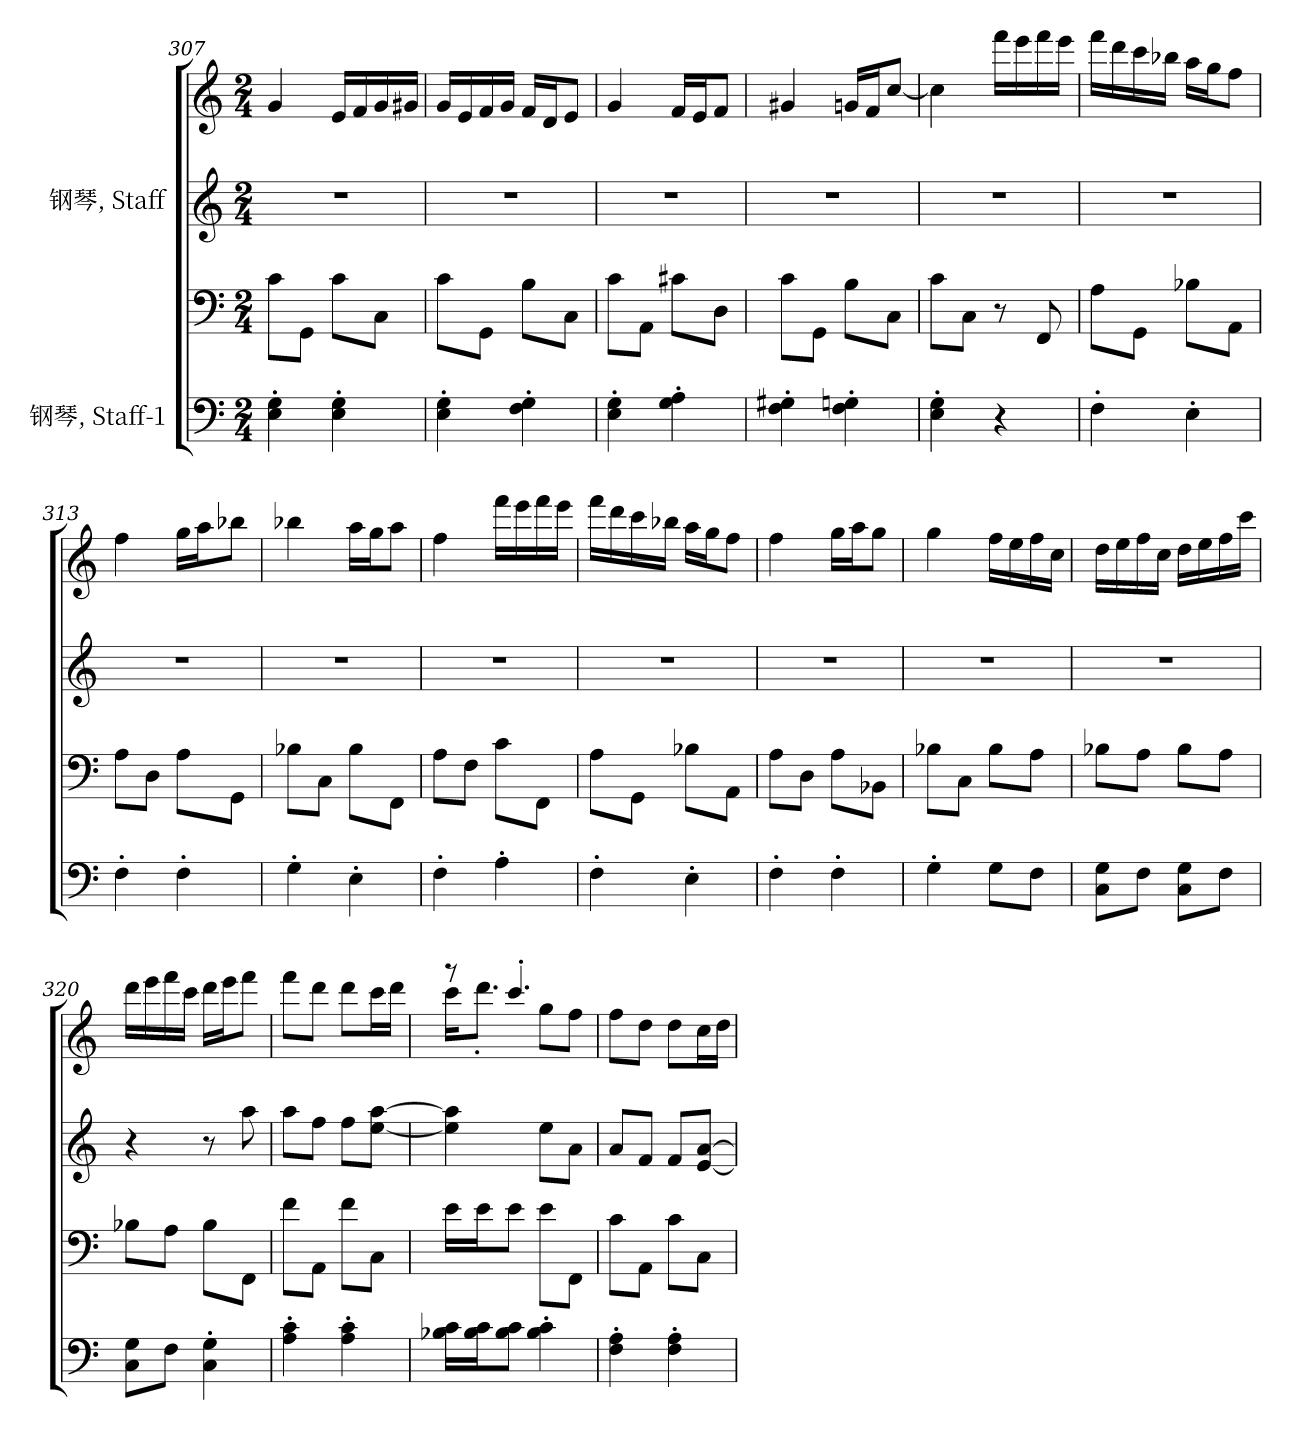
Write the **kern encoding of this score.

**kern	**kern	**kern	**kern
*part2	*part2	*part1	*part1
*staff4	*staff3	*staff2	*staff1
*I"钢琴, Staff-1	*	*I"钢琴, Staff	*
*clefF4	*clefF4	*clefG2	*clefG2
*k[]	*k[]	*k[]	*k[]
*M2/4	*M2/4	*M2/4	*M2/4
=307	=307	=307	=307
4E\' 4G\'	8c\L	2r	4g/
.	8GG\J	.	.
4E\' 4G\'	8c\L	.	16e/LL
.	.	.	16f/
.	8C\J	.	16g/
.	.	.	16g#X/JJ
=308	=308	=308	=308
4E\' 4G\'	8c\L	2r	16g/LL
.	.	.	16e/
.	8GG\J	.	16f/
.	.	.	16g/JJ
4F\' 4G\'	8B\L	.	16f/LL
.	.	.	16d/J
.	8C\J	.	8e/J
=309	=309	=309	=309
4E\' 4G\'	8c\L	2r	4g/
.	8AA\J	.	.
4G\' 4A\'	8c#X\L	.	16f/LL
.	.	.	16e/J
.	8D\J	.	8f/J
=310	=310	=310	=310
4F\' 4G#X\'	8c\L	2r	4g#X/
.	8GG\J	.	.
4F\' 4Gn\'	8B\L	.	16gn/LL
.	.	.	16f/J
.	8C\J	.	[8cc/J
!!LO:LB:g=z
=311	=311	=311	=311
4E\' 4G\'	8c\L	2r	4cc\]
.	8C\J	.	.
4r	8r	.	16fff\LL
.	.	.	16eee\
*	*	*	*MM170
.	8FF/	.	16fff\
.	.	.	16eee\JJ
=312	=312	=312	=312
4F'\	8A\L	2r	16fff\LL
.	.	.	16ddd\
.	8GG\J	.	16ccc\
.	.	.	16bb-X\JJ
4E'\	8B-X\L	.	16aa\LL
.	.	.	16gg\J
.	8AA\J	.	8ff\J
=313	=313	=313	=313
4F'\	8A\L	2r	4ff\
.	8D\J	.	.
4F'\	8A\L	.	16gg\LL
.	.	.	16aa\J
.	8GG\J	.	8bb-X\J
=314	=314	=314	=314
4G'\	8B-X\L	2r	4bb-X\
.	8C\J	.	.
4E'\	8B-\L	.	16aa\LL
.	.	.	16gg\J
.	8FF\J	.	8aa\J
=315	=315	=315	=315
4F'\	8A\L	2r	4ff\
.	8F\J	.	.
4A'\	8c\L	.	16fff\LL
.	.	.	16eee\
.	8FF\J	.	16fff\
.	.	.	16eee\JJ
!!LO:PB:g=z
=316	=316	=316	=316
4F'\	8A\L	2r	16fff\LL
.	.	.	16ddd\
.	8GG\J	.	16ccc\
.	.	.	16bb-X\JJ
4E'\	8B-X\L	.	16aa\LL
.	.	.	16gg\J
.	8AA\J	.	8ff\J
=317	=317	=317	=317
4F'\	8A\L	2r	4ff\
.	8D\J	.	.
4F'\	8A\L	.	16gg\LL
.	.	.	16aa\J
.	8BB-X\J	.	8gg\J
=318	=318	=318	=318
4G'\	8B-X\L	2r	4gg\
.	8C\J	.	.
8G\L	8B-\L	.	16ff\LL
.	.	.	16ee\
8F\J	8A\J	.	16ff\
.	.	.	16cc\JJ
=319	=319	=319	=319
8C\ 8G\L	8B-X\L	2r	16dd\LL
.	.	.	16ee\
8F\J	8A\J	.	16ff\
.	.	.	16cc\JJ
8C\ 8G\L	8B-\L	.	16dd\LL
.	.	.	16ee\
8F\J	8A\J	.	16ff\
.	.	.	16ccc\JJ
=320	=320	=320	=320
8C\ 8G\L	8B-X\L	4r	16ddd\LL
.	.	.	16eee\
8F\J	8A\J	.	16fff\
.	.	.	16ccc\JJ
4C\' 4G\'	8B-\L	8r	16ddd\LL
.	.	.	16eee\J
*	*	*	*MM135
.	8FF\J	8aa\	8fff\J
!!LO:LB:g=z
=321	=321	=321	=321
4A\' 4c\'	8f\L	8aa\L	8fff\L
.	8AA\J	8ff\J	8ddd\J
4A\' 4c\'	8f\L	8ff\L	8ddd\L
.	8C\J	[8ee\ [8aa\J	16ccc\L
.	.	.	16ddd\JJ
=322	=322	=322	=322
*	*	*	*^
16B-X\ 16c\LL	16e\LL	4ee\] 4aa\]	8r	16ccc\KL
16B-\ 16c\J	16e\J	.	.	8.ddd'\J
8B-\ 8c\J	8e\J	.	4.ccc'/	.
4B-\' 4c\'	8e\L	8ee\L	.	8gg\L
.	8FF\J	8a\J	.	8ff\J
*	*	*	*v	*v
=323	=323	=323	=323
4F\' 4A\'	8c\L	8a/L	8ff\L
.	8AA\J	8f/J	8dd\J
4F\' 4A\'	8c\L	8f/L	8dd\L
.	8C\J	[8e/ [8a/J	16cc\L
.	.	.	16dd\JJ
=	=	=	=
*-	*-	*-	*-
